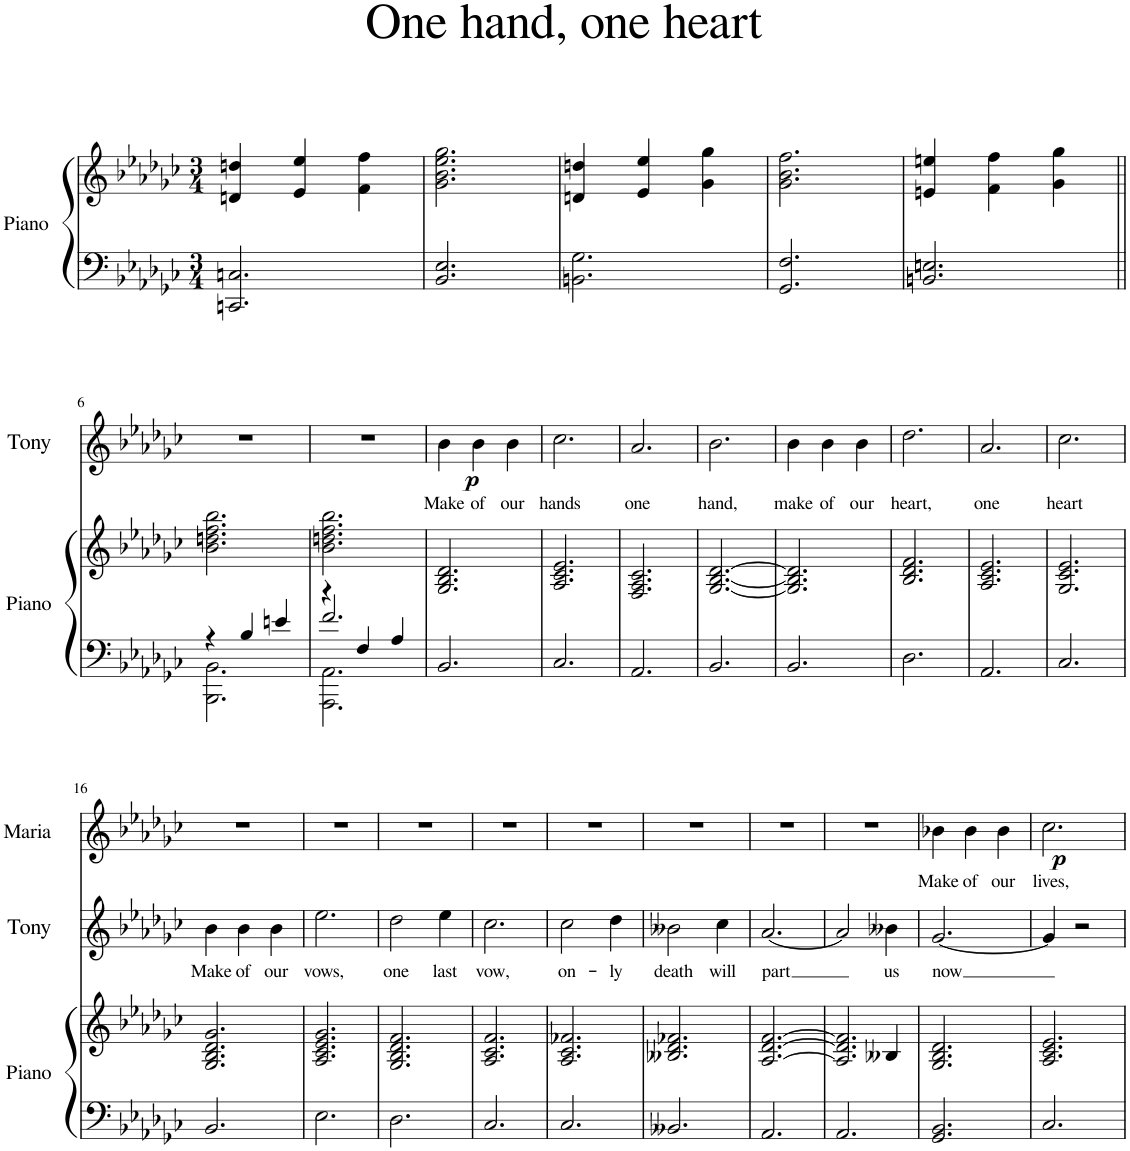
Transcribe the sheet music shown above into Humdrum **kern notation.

**kern	**kern	**kern	**text	**dynam	**kern	**text	**dynam
*part3	*part3	*part2	*part2	*part2	*part1	*part1	*part1
*staff4	*staff3	*staff2	*staff2	*staff2	*staff1	*staff1	*staff1
*I"Piano	*	*I"Tony	*	*	*I"Maria	*	*
*I'Piano	*	*I'Tony	*	*	*I'Maria	*	*
*clefF4	*clefG2	*clefG2	*	*	*clefG2	*	*
*k[b-e-a-d-g-c-]	*k[b-e-a-d-g-c-]	*k[f#c#g#d#]	*	*	*k[f#c#g#d#]	*	*
*M3/4	*M3/4	*M3/4	*	*	*M3/4	*	*
=1	=1	=1	=1	=1	=1	=1	=1
2.CCn/ 2.Cn/	4dn/ 4ddn/	2.r	.	.	2.r	.	.
.	4e-/ 4ee-/	.	.	.	.	.	.
.	4f\ 4ff\	.	.	.	.	.	.
=2	=2	=2	=2	=2	=2	=2	=2
2.BB-/ 2.E-/	2.g-\ 2.b-\ 2.ee-\ 2.gg-\	2.r	.	.	2.r	.	.
=3	=3	=3	=3	=3	=3	=3	=3
2.BBn\ 2.G-\	4dn/ 4ddn/	2.r	.	.	2.r	.	.
.	4e-/ 4ee-/	.	.	.	.	.	.
.	4g-\ 4gg-\	.	.	.	.	.	.
=4	=4	=4	=4	=4	=4	=4	=4
2.GG-/ 2.F/	2.g-\ 2.b-\ 2.ff\	2.r	.	.	2.r	.	.
=5	=5	=5	=5	=5	=5	=5	=5
2.BBn/ 2.En/	4en/ 4een/	2.r	.	.	2.r	.	.
.	4f\ 4ff\	.	.	.	.	.	.
.	4g-\ 4gg-\	.	.	.	.	.	.
!!LO:LB:g=z
=6||	=6||	=6||	=6||	=6||	=6||	=6||	=6||
*	*	*k[b-e-a-d-g-c-]	*	*	*k[b-e-a-d-g-c-]	*	*
*^	*	*	*	*	*	*	*
4r	2.BBB-\ 2.BB-\	2.b-\ 2.ddn\ 2.ff\ 2.bb-\	2.r	.	.	2.r	.	.
4B-/	.	.	.	.	.	.	.	.
4en/	.	.	.	.	.	.	.	.
=7	=7	=7	=7	=7	=7	=7	=7	=7
*	*^	*	*	*	*	*	*	*
4r	2.AAA-\ 2.AA-\	2.f/	2.b-\ 2.ddn\ 2.ff\ 2.bb-\	2.r	.	.	2.r	.	.
4F/	.	.	.	.	.	.	.	.	.
4A-/	.	.	.	.	.	.	.	.	.
*v	*v	*v	*	*	*	*	*	*	*
=8	=8	=8	=8	=8	=8	=8	=8
!	!	!	!LO:LY:b	!LO:DY:b	!	!	!
2.BB-/	2.G-/ 2.B-/ 2.d-/	4b-\	Make	p	2.r	.	.
!	!	!	!LO:LY:b	!	!	!	!
.	.	4b-\	of	.	.	.	.
!	!	!	!LO:LY:b	!	!	!	!
.	.	4b-\	our	.	.	.	.
=9	=9	=9	=9	=9	=9	=9	=9
!	!	!	!LO:LY:b	!	!	!	!
2.C-/	2.A-/ 2.c-/ 2.e-/	2.cc-\	hands	.	2.r	.	.
=10	=10	=10	=10	=10	=10	=10	=10
!	!	!	!LO:LY:b	!	!	!	!
2.AA-/	2.F/ 2.A-/ 2.c-/	2.a-/	one	.	2.r	.	.
=11	=11	=11	=11	=11	=11	=11	=11
!	!	!	!LO:LY:b	!	!	!	!
2.BB-/	[2.G-/ [2.B-/ [2.d-/	2.b-\	hand,	.	2.r	.	.
=12	=12	=12	=12	=12	=12	=12	=12
!	!	!	!LO:LY:b	!	!	!	!
2.BB-/	2.G-/] 2.B-/] 2.d-/]	4b-\	make	.	2.r	.	.
!	!	!	!LO:LY:b	!	!	!	!
.	.	4b-\	of	.	.	.	.
!	!	!	!LO:LY:b	!	!	!	!
.	.	4b-\	our	.	.	.	.
=13	=13	=13	=13	=13	=13	=13	=13
!	!	!	!LO:LY:b	!	!	!	!
2.D-\	2.B-/ 2.d-/ 2.f/	2.dd-\	heart,	.	2.r	.	.
=14	=14	=14	=14	=14	=14	=14	=14
!	!	!	!LO:LY:b	!	!	!	!
2.AA-/	2.A-/ 2.c-/ 2.e-/	2.a-/	one	.	2.r	.	.
=15	=15	=15	=15	=15	=15	=15	=15
!	!	!	!LO:LY:b	!	!	!	!
2.C-/	2.G-/ 2.c-/ 2.e-/	2.cc-\	heart	.	2.r	.	.
!!LO:LB:g=z
=16	=16	=16	=16	=16	=16	=16	=16
!	!	!	!LO:LY:b	!	!	!	!
2.BB-/	2.G-/ 2.B-/ 2.d-/ 2.g-/	4b-\	Make	.	2.r	.	.
!	!	!	!LO:LY:b	!	!	!	!
.	.	4b-\	of	.	.	.	.
!	!	!	!LO:LY:b	!	!	!	!
.	.	4b-\	our	.	.	.	.
=17	=17	=17	=17	=17	=17	=17	=17
!	!	!	!LO:LY:b	!	!	!	!
2.E-\	2.A-/ 2.c-/ 2.e-/ 2.g-/	2.ee-\	vows,	.	2.r	.	.
=18	=18	=18	=18	=18	=18	=18	=18
!	!	!	!LO:LY:b	!	!	!	!
2.D-\	2.G-/ 2.B-/ 2.d-/ 2.f/	2dd-\	one	.	2.r	.	.
!	!	!	!LO:LY:b	!	!	!	!
.	.	4ee-\	last	.	.	.	.
=19	=19	=19	=19	=19	=19	=19	=19
!	!	!	!LO:LY:b	!	!	!	!
2.C-/	2.A-/ 2.c-/ 2.f/	2.cc-\	vow,	.	2.r	.	.
=20	=20	=20	=20	=20	=20	=20	=20
!	!	!	!LO:LY:b	!	!	!	!
2.C-/	2.A-/ 2.c-/ 2.f-X/	2cc-\	on-	.	2.r	.	.
!	!	!	!LO:LY:b	!	!	!	!
.	.	4dd-\	-ly	.	.	.	.
=21	=21	=21	=21	=21	=21	=21	=21
!	!	!	!LO:LY:b	!	!	!	!
2.BB--X/	2.B--X/ 2.d-/ 2.f-X/	2b--X\	death	.	2.r	.	.
!	!	!	!LO:LY:b	!	!	!	!
.	.	4cc-\	will	.	.	.	.
=22	=22	=22	=22	=22	=22	=22	=22
!	!	!	!LO:LY:b	!	!	!	!
2.AA-/	[2.A-/ [2.d-/ [2.f/	[2.a-/	part	.	2.r	.	.
=23	=23	=23	=23	=23	=23	=23	=23
*	*^	*	*	*	*	*	*
2.AA-/	2.A-/] 2.d-/] 2.f/]	2ryy	2a-/]	.	.	2.r	.	.
!	!	!	!	!LO:LY:b	!	!	!	!
.	.	4B--X/	4b--X\	us	.	.	.	.
=24	=24	=24	=24	=24	=24	=24	=24	=24
!	!	!	!	!LO:LY:b	!	!	!LO:LY:b	!LO:DY:b
*	*v	*v	*	*	*	*	*	*
2.GG-/ 2.BB-/	2.G-/ 2.B-/ 2.d-/	[2.g-/	now	.	4b-X\	Make	p
!	!	!	!	!	!	!LO:LY:b	!
.	.	.	.	.	4b-\	of	.
!	!	!	!	!	!	!LO:LY:b	!
.	.	.	.	.	4b-\	our	.
=25	=25	=25	=25	=25	=25	=25	=25
!	!	!	!	!	!	!LO:LY:b	!
2.C-/	2.A-/ 2.c-/ 2.e-/	4g-/]	.	.	2.cc-\	lives,	.
.	.	2r	.	.	.	.	.
=	=	=	=	=	=	=	=
*-	*-	*-	*-	*-	*-	*-	*-
